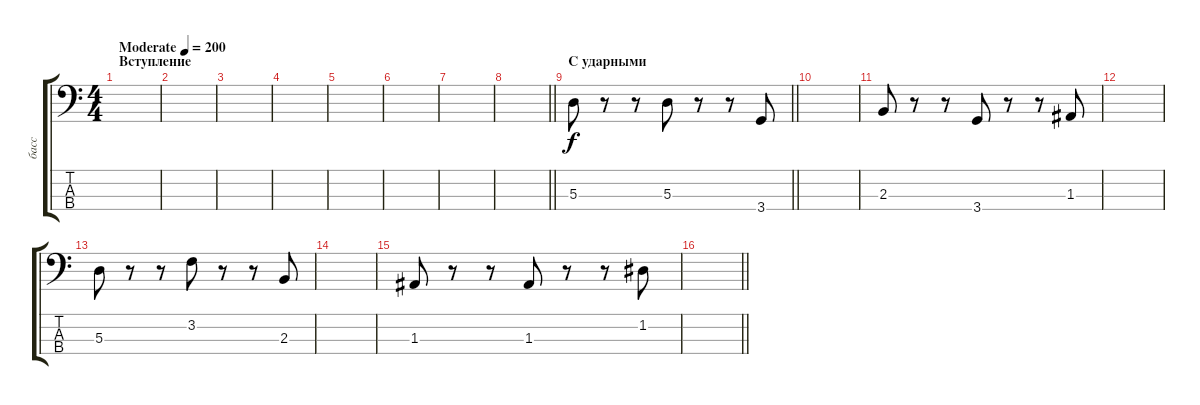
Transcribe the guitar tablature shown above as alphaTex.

\track ("басс" "басс") {instrument acousticbass}
\staff {score tabs}
\tuning (G2 D2 A1 E1) {hide}
\ts (4 4)
\section ("" "Вступление")
\tempo (200 "Moderate")
\clef f4
\ks c
|
|
|
|
|
|
|
\barLineRight lightlight
|
\section ("" "С ударными")
\barLineRight lightlight
5.3.8 r.8 r.8 5.3.8 r.8 r.8 3.4.8 |
|
2.3.8 r.8 r.8 3.4.8 r.8 r.8 1.3.8 |
|
5.3.8 r.8 r.8 3.2.8 r.8 r.8 2.3.8 |
|
1.3.8 r.8 r.8 1.3.8 r.8 r.8 1.2.8 |
\barLineRight lightlight
